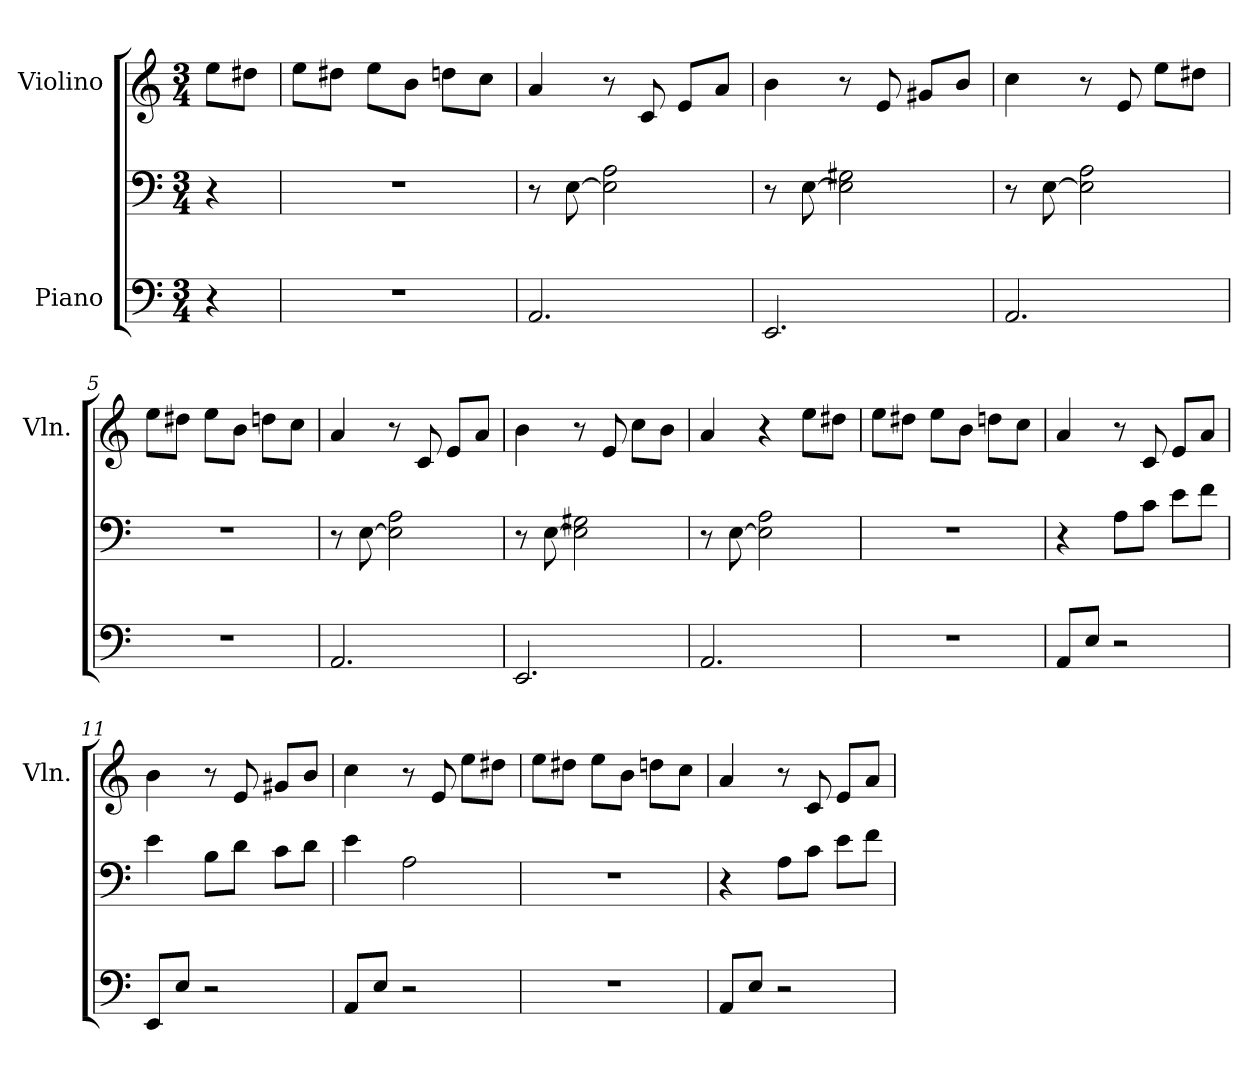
**kern	**kern	**kern
*part2	*part2	*part1
*staff3	*staff2	*staff1
*I"Piano	*	*I"Violino
*	*	*I'Vln.
*clefF4	*clefF4	*clefG2
*k[]	*k[]	*k[]
*M3/4	*M3/4	*M3/4
=	=	=
4r	4r	8ee\L
.	.	8dd#X\J
=1	=1	=1
2.r	2.r	8ee\L
.	.	8dd#X\J
.	.	8ee\L
.	.	8b\J
.	.	8ddn\L
.	.	8cc\J
=2	=2	=2
2.AA/	8r	4a/
.	[8E\	.
.	2E\] 2A\	8r
.	.	8c/
.	.	8e/L
.	.	8a/J
=3	=3	=3
2.EE/	8r	4b\
.	[8E\	.
.	2E\] 2G#X\	8r
.	.	8e/
.	.	8g#X/L
.	.	8b/J
=4	=4	=4
2.AA/	8r	4cc\
.	[8E\	.
.	2E\] 2A\	8r
.	.	8e/
.	.	8ee\L
.	.	8dd#X\J
=5	=5	=5
2.r	2.r	8ee\L
.	.	8dd#X\J
.	.	8ee\L
.	.	8b\J
.	.	8ddn\L
.	.	8cc\J
!!LO:LB:g=z
=6	=6	=6
2.AA/	8r	4a/
.	[8E\	.
.	2E\] 2A\	8r
.	.	8c/
.	.	8e/L
.	.	8a/J
=7	=7	=7
2.EE/	8r	4b\
.	[8E\	.
.	2E\] 2G#X\	8r
.	.	8e/
.	.	8cc\L
.	.	8b\J
=8	=8	=8
2.AA/	8r	4a/
.	[8E\	.
.	2E\] 2A\	4r
.	.	8ee\L
.	.	8dd#X\J
=9	=9	=9
2.r	2.r	8ee\L
.	.	8dd#X\J
.	.	8ee\L
.	.	8b\J
.	.	8ddn\L
.	.	8cc\J
=10	=10	=10
8AA/L	4r	4a/
8E/J	.	.
2r	8A\L	8r
.	8c\J	8c/
.	8e\L	8e/L
.	8f\J	8a/J
=11	=11	=11
8EE/L	4e\	4b\
8E/J	.	.
2r	8B\L	8r
.	8d\J	8e/
.	8c\L	8g#X/L
.	8d\J	8b/J
!!LO:LB:g=z
=12	=12	=12
8AA/L	4e\	4cc\
8E/J	.	.
2r	2A\	8r
.	.	8e/
.	.	8ee\L
.	.	8dd#X\J
=13	=13	=13
2.r	2.r	8ee\L
.	.	8dd#X\J
.	.	8ee\L
.	.	8b\J
.	.	8ddn\L
.	.	8cc\J
=14	=14	=14
8AA/L	4r	4a/
8E/J	.	.
2r	8A\L	8r
.	8c\J	8c/
.	8e\L	8e/L
.	8f\J	8a/J
=	=	=
*-	*-	*-
